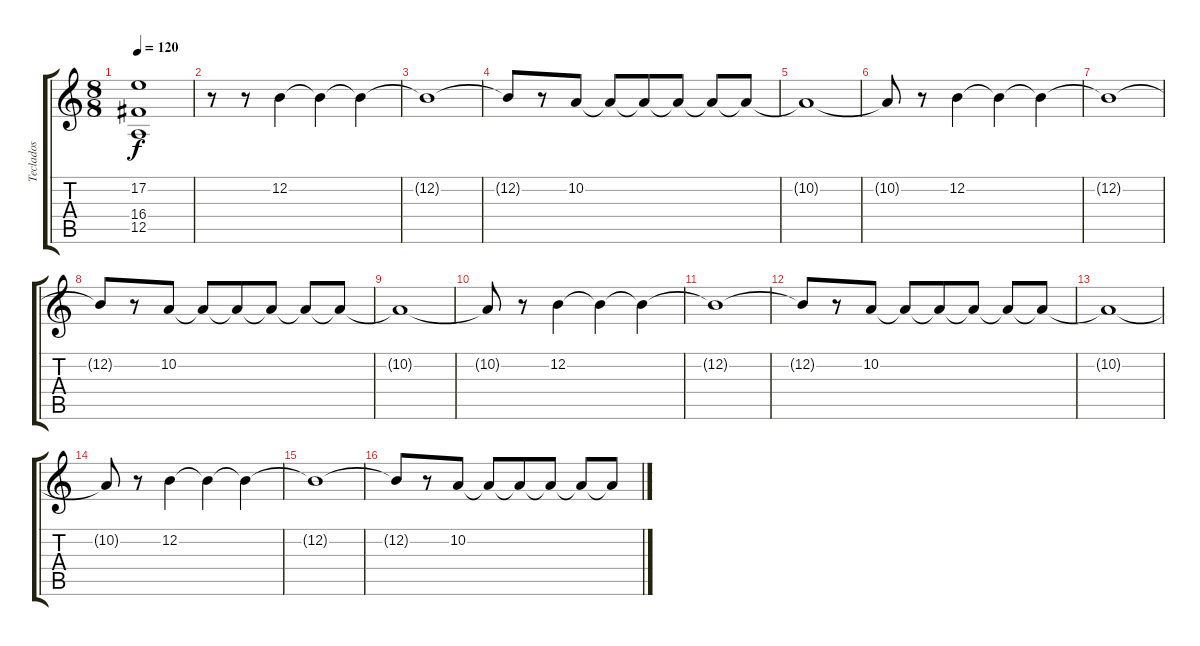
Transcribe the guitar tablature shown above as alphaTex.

\track ("Teclados" "Teclados") {instrument stringensemble2}
\staff {score tabs}
\tuning (E4 B3 G3 D3 A2 E2) {hide}
\ts (8 8)
\tempo 120
\clef g2
\ks c
(17.2{t} 16.4{t} 12.5{t}).1{dy f} |
r.8 r.8 12.2.4 12.2{t}.4 12.2{t}.4 |
12.2{t}.1 |
12.2{t}.8 r.8 10.2.8 10.2{t}.8 10.2{t}.8 10.2{t}.8 10.2{t}.8 10.2{t}.8 |
10.2{t}.1 |
10.2{t}.8 r.8 12.2.4 12.2{t}.4 12.2{t}.4 |
12.2{t}.1 |
12.2{t}.8 r.8 10.2.8 10.2{t}.8 10.2{t}.8 10.2{t}.8 10.2{t}.8 10.2{t}.8 |
10.2{t}.1 |
10.2{t}.8 r.8 12.2.4 12.2{t}.4 12.2{t}.4 |
12.2{t}.1 |
12.2{t}.8 r.8 10.2.8 10.2{t}.8 10.2{t}.8 10.2{t}.8 10.2{t}.8 10.2{t}.8 |
10.2{t}.1 |
10.2{t}.8 r.8 12.2.4 12.2{t}.4 12.2{t}.4 |
12.2{t}.1 |
12.2{t}.8 r.8 10.2.8 10.2{t}.8 10.2{t}.8 10.2{t}.8 10.2{t}.8 10.2{t}.8
